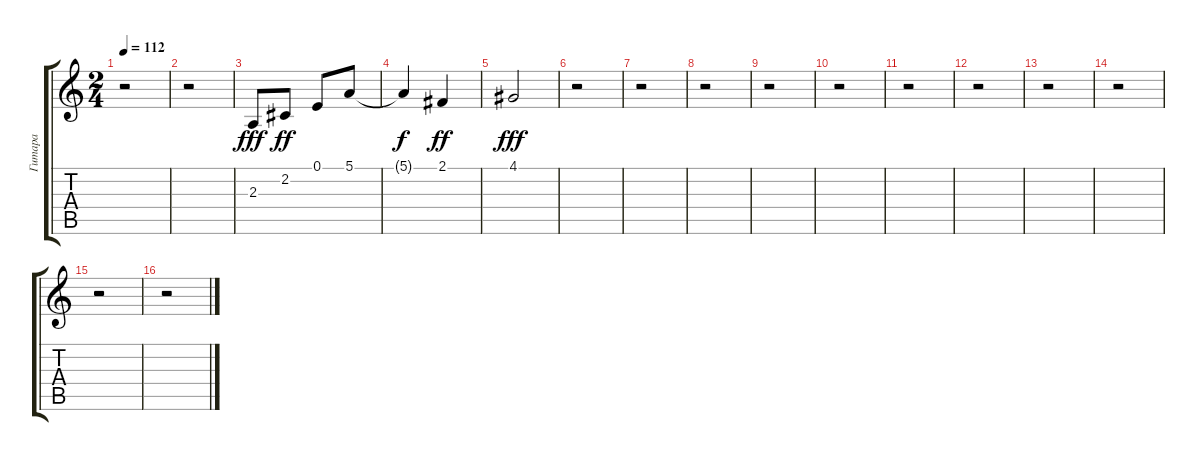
\track ("Гитара" "Гитара") {instrument fx8scifi}
\staff {score tabs}
\tuning (E4 B3 G3 D3 A2 E2) {hide}
\ts (2 4)
\tempo 112
\clef g2
\ks c
r.2{dy fff} |
r.2 |
2.3.8 2.2.8{dy ff} 0.1.8 5.1.8 |
5.1{t}.4{dy f} 2.1.4{dy ff} |
4.1.2{dy fff} |
r.2 |
r.2 |
r.2 |
r.2 |
r.2 |
r.2 |
r.2 |
r.2 |
r.2 |
r.2 |
r.2
